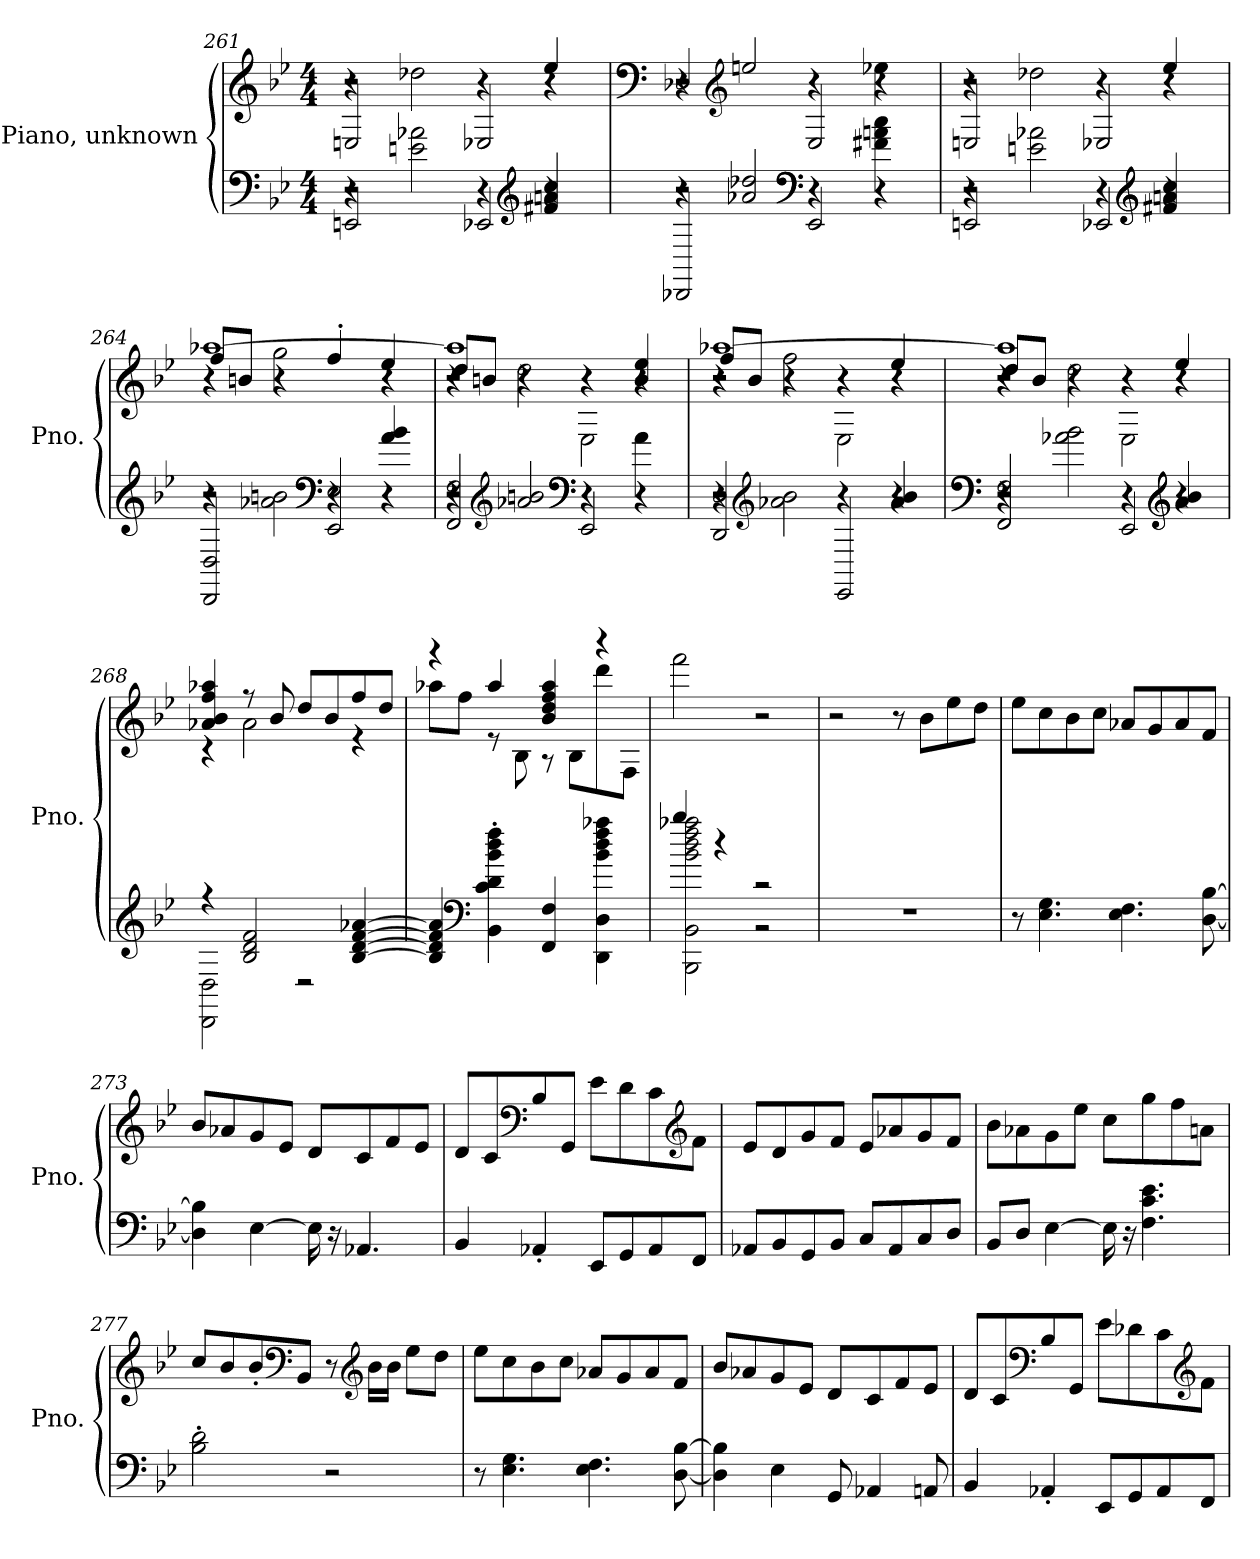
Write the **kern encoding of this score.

**kern	**kern
*part1	*part1
*staff2	*staff1
*I"Piano, unknown	*
*I'Pno.	*
!!LO:LB:g=z
*clefF4	*clefG2
*k[b-e-]	*k[b-e-]
*M4/4	*M4/4
=261	=261
*^	*^
*	*^	*	*^
2r	4r	2EEn/	2r	4r	2En/
.	2en\ 2a-X\	.	.	2dd-X\	.
4r	.	2EE-X/	4r	.	2E-X/
*clefG2	*	*	*	*	*
4f#X/ 4an/ 4cc/	4r	.	4ee-/	4r	.
=262	=262	=262	=262	=262	=262
*	*	*	*clefF4	*	*
4r	2r	2DD-X/	4r	2r	2D-X/
*	*	*	*clefG2	*	*
2a-X/ 2dd-X/	.	.	2een/	.	.
*clefF4	*	*	*	*	*
.	4r	2EE-/	.	4r	2E-/
4r	4f#X\ 4an\ 4cc\	.	4r	4ee-X\	.
=263	=263	=263	=263	=263	=263
2r	4r	2EEn/	2r	4r	2En/
.	2en\ 2a-X\	.	.	2dd-X\	.
4r	.	2EE-X/	4r	.	2E-X/
*clefG2	*	*	*	*	*
4f#X/ 4an/ 4cc/	4r	.	4ee-/	4r	.
!!LO:PB:g=z	!!	!!
=264	=264	=264	=264	=264	=264
2r	4r	2DD/ 2D/	[1aa-X	4r	8ff/L
.	.	.	.	.	8bn/J
.	2a-X\ 2bn\	.	.	2gg\	4r
*clefF4	*	*	*	*	*
4r	.	2EE-/ 2E-/	.	.	4ff'/
4a-/ 4b/	4r	.	.	4r	4ee-/
=265	=265	=265	=265	=265	=265
*	*	*	*	*	*^
4r	2r	2FF/ 2F/	1aa-]	4r	8dd/L	2r
.	.	.	.	.	8bn/J	.
*clefG2	*	*	*	*	*	*
2a-X/ 2bn/	.	.	.	2dd\	4r	.
*clefF4	*	*	*	*	*	*
.	4r	2EE-/	.	.	4r	2E-\
4r	4a-\	.	.	4r	4b/ 4ee-/	.
=266	=266	=266	=266	=266	=266	=266
2r	4r	2DD/ 2D/	[1aa-X	4r	8ff/L	2r
.	.	.	.	.	8b-/J	.
*clefG2	*	*	*	*	*	*
.	2a-X\ 2b-\	.	.	2ff\	4r	.
4r	.	2EE-/	.	.	4r	2E-\
4a-/ 4b-/	4r	.	.	4r	4ee-/	.
=267	=267	=267	=267	=267	=267	=267
*clefF4	*	*	*	*	*	*
2r	4r	2FF/ 2F/	1aa-]	4r	8dd/L	2r
.	.	.	.	.	8b-/J	.
.	2a-X\ 2b-\	.	.	2dd\	4r	.
4r	.	2EE-/	.	.	4r	2E-\
*clefG2	*	*	*	*	*	*
4a-/ 4b-/	4r	.	.	4r	4ee-/	.
*	*v	*v	*	*	*	*
*	*	*	*v	*v	*v
!!LO:LB:g=z
=268	=268	=268	=268
4r	2DD\ 2D\	4a-X/ 4b-/ 4ff/ 4aa-X/	4r
2B-/ 2d/ 2f/	.	8r	2a-\
.	.	8b-/	.
.	2r	8dd/L	.
.	.	8b-/	.
[4B-/ [4d/ [4f/ [4a-X/	.	8ff/	4r
.	.	8dd/J	.
*v	*v	*	*
=269	=269	=269
4B-/] 4d/] 4f/] 4a-/]	4r	8aa-X\L
.	.	8ff\J
*clefF4	*	*
4BB-\' 4c\' 4d\' 4b-\' 4dd\' 4ff\'	4aa-/	8r
.	.	8B-\
4FF/ 4F/	4b-/ 4dd/ 4ff/ 4aa-/	8r
.	.	8B-\L
4DD\ 4D\ 4b-\ 4dd\ 4ff\ 4aa-X\	4r	8ddd\
.	.	8F\J
*	*v	*v
=270	=270
*^	*
4bb-/	2BBB-\ 2BB-\ 2b-\ 2dd\ 2ff\ 2aa-X\	2fff\
4r	.	.
2r	2r	2r
*v	*v	*
=271	=271
1r	2r
.	8r
.	8b-\L
.	8ee-\
.	8dd\J
=272	=272
8r	8ee-\L
4.E-\ 4.G\	8cc\
.	8b-\
.	8cc\J
4.E-\ 4.F\	8a-X/L
.	8g/
.	8a-/
[8D\ [8B-\	8f/J
!!LO:LB:g=z
=273	=273
4D\] 4B-\]	8b-/L
.	8a-X/
[4E-\	8g/
.	8e-/J
16E-\]	8d/L
16r	.
4.AA-X/	8c/
.	8f/
.	8e-/J
=274	=274
4BB-/	8d/L
.	8c/
*	*clefF4
4AA-X'/	8B-/
.	8GG/J
8EE-/L	8e-\L
8GG/	8d\
8AA-/	8c\
*	*clefG2
8FF/J	8f\J
=275	=275
8AA-X/L	8e-/L
8BB-/	8d/
8GG/	8g/
8BB-/J	8f/J
8C/L	8e-/L
8AA-/	8a-X/
8C/	8g/
8D/J	8f/J
=276	=276
8BB-/L	8b-\L
8D/J	8a-X\
[4E-\	8g\
.	8ee-\J
16E-\]	8cc\L
16r	.
4.F\ 4.c\ 4.e-\	8gg\
.	8ff\
.	8an\J
!!LO:LB:g=z
=277	=277
2B-\' 2d\'	8cc/L
.	8b-/
.	8b-'/
*	*clefF4
.	8BB-/J
2r	8r
*	*clefG2
.	16b-\LL
.	16b-\JJ
.	8ee-\L
.	8dd\J
=278	=278
8r	8ee-\L
4.E-\ 4.G\	8cc\
.	8b-\
.	8cc\J
4.E-\ 4.F\	8a-X/L
.	8g/
.	8a-/
[8D\ [8B-\	8f/J
=279	=279
4D\] 4B-\]	8b-/L
.	8a-X/
4E-\	8g/
.	8e-/J
8GG/	8d/L
4AA-X/	8c/
.	8f/
8AAn/	8e-/J
!!LO:LB:g=z
=280	=280
4BB-/	8d/L
.	8c/
*	*clefF4
4AA-X'/	8B-/
.	8GG/J
8EE-/L	8e-\L
8GG/	8d-X\
8AA-/	8c\
*	*clefG2
8FF/J	8f\J
=	=
*-	*-
